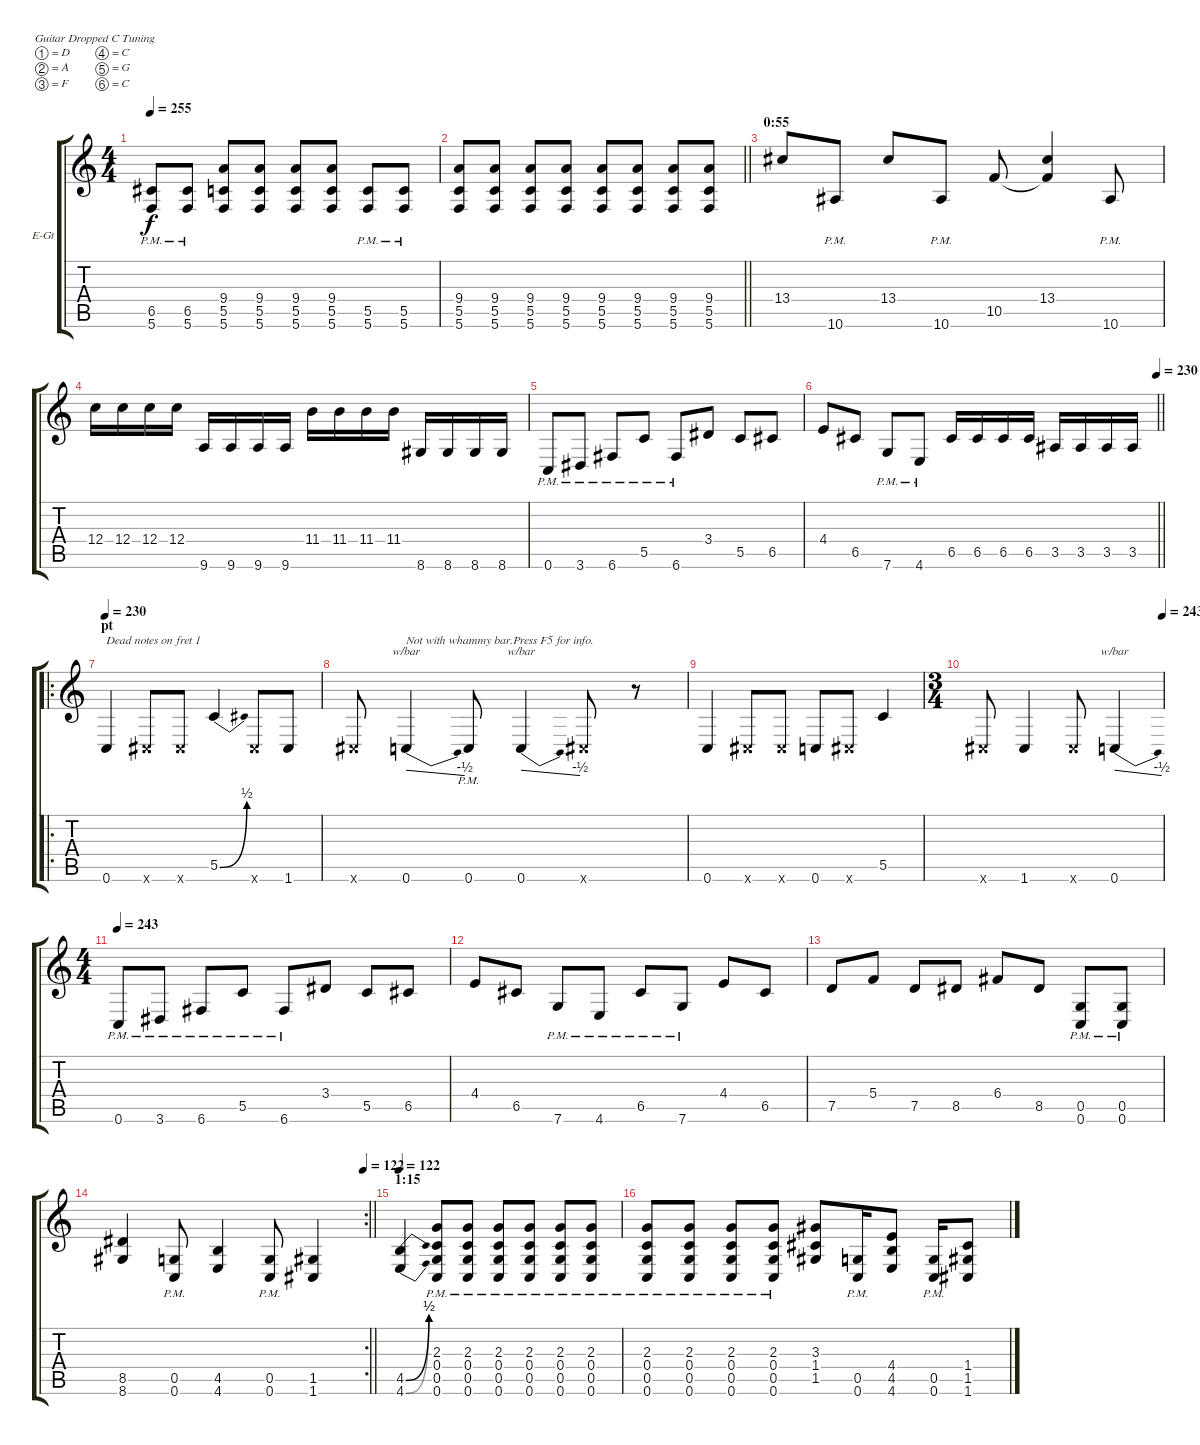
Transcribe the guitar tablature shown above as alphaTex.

\bracketExtendMode groupsimilarinstruments
\firstSystemTrackNameOrientation horizontal
\otherSystemsTrackNameOrientation horizontal
\track ("Right Guitar" "E-Gt") {instrument distortionguitar}
\staff {score tabs}
\tuning (D4 A3 F3 C3 G2 C2)
\ts (4 4)
\tempo 255
\clef g2
\ks c
(6.5{pm} 5.6{pm}).8{dy f} (6.5{pm} 5.6{pm}).8 (9.4 5.5 5.6).8 (9.4 5.5 5.6).8 (9.4 5.5 5.6).8 (9.4 5.5 5.6).8 (5.5{pm} 5.6{pm}).8 (5.5{pm} 5.6{pm}).8 |
\barLineRight lightlight
(9.4 5.5 5.6).8 (9.4 5.5 5.6).8 (9.4 5.5 5.6).8 (9.4 5.5 5.6).8 (9.4 5.5 5.6).8 (9.4 5.5 5.6).8 (9.4 5.5 5.6).8 (9.4 5.5 5.6).8 |
\section ("" "0:55")
13.4.8 10.6{pm}.8 13.4.8 10.6{pm}.8 10.5.8 (13.4 10.5{t}).4 10.6{pm}.8 |
12.4.16 12.4.16 12.4.16 12.4.16 9.6.16 9.6.16 9.6.16 9.6.16 11.4.16 11.4.16 11.4.16 11.4.16 8.6.16 8.6.16 8.6.16 8.6.16 |
0.6{pm}.8 3.6{pm}.8 6.6{pm}.8 5.5{pm}.8 6.6{pm}.8 3.4.8 5.5.8 6.5.8 |
\tempo (230 1)
\barLineRight lightlight
4.4.8 6.5.8 7.6{pm}.8 4.6{pm}.8 6.5.16 6.5.16 6.5.16 6.5.16 3.5.16 3.5.16 3.5.16 3.5.16 |
\ro
\section ("" "pt")
\tempo 230
0.6.4{txt "Dead notes on fret 1"} 1.6{x}.8 1.6{x}.8 5.5{be (bend 0 0 60 2)}.4 1.6{x}.8 1.6.8 |
1.6{x}.8 0.6.4{tbe (dive default 0 0 60 -2) txt "Not with whammy bar.Press F5 for info."} 0.6{pm}.8 0.6.4{tbe (dive default 0 0 60 -2)} 1.6{x}.8 r.8 |
0.6.4 1.6{x}.8 1.6{x}.8 0.6.8 1.6{x}.8 5.5.4 |
\ts (3 4)
\beaming (8 2 2 2)
\tempo (243 1)
1.6{x}.8 1.6.4 1.6{x}.8 0.6.4{tbe (dive default 0 0 60 -2)} |
\ts (4 4)
\beaming (8 2 2 2 2)
\tempo 243
0.6{pm}.8 3.6{pm}.8 6.6{pm}.8 5.5{pm}.8 6.6{pm}.8 3.4.8 5.5.8 6.5.8 |
4.4.8 6.5.8 7.6{pm}.8 4.6{pm}.8 6.5{pm}.8 7.6{pm}.8 4.4.8 6.5.8 |
7.5.8 5.4.8 7.5.8 8.5.8 6.4.8 8.5.8 (0.5{pm} 0.6{pm}).8 (0.5{pm} 0.6{pm}).8 |
\rc 2
\tempo (122 1)
\barLineRight lightlight
(8.5 8.6).4 (0.5{pm} 0.6{pm}).8 (4.5 4.6).4 (0.5{pm} 0.6{pm}).8 (1.5 1.6).4 |
\section ("" "1:15")
\tempo 122
(4.5{be (bend 0 0 60 2)} 4.6{be (bend 0 0 60 2)}).4 (2.3{pm} 0.4{pm} 0.5{pm} 0.6{pm}).8 (2.3{pm} 0.4{pm} 0.5{pm} 0.6{pm}).8 (2.3{pm} 0.4{pm} 0.5{pm} 0.6{pm}).8 (2.3{pm} 0.4{pm} 0.5{pm} 0.6{pm}).8 (2.3{pm} 0.4{pm} 0.5{pm} 0.6{pm}).8 (2.3{pm} 0.4{pm} 0.5{pm} 0.6{pm}).8 |
(2.3{pm} 0.4{pm} 0.5{pm} 0.6{pm}).8 (2.3{pm} 0.4{pm} 0.5{pm} 0.6{pm}).8 (2.3{pm} 0.4{pm} 0.5{pm} 0.6{pm}).8 (2.3{pm} 0.4{pm} 0.5{pm} 0.6{pm}).8 (3.3 1.4 1.5).8 (0.5{pm} 0.6{pm}).16 (4.4 4.5 4.6).8 (0.5{pm} 0.6{pm}).16 (1.4 1.5 1.6).8
